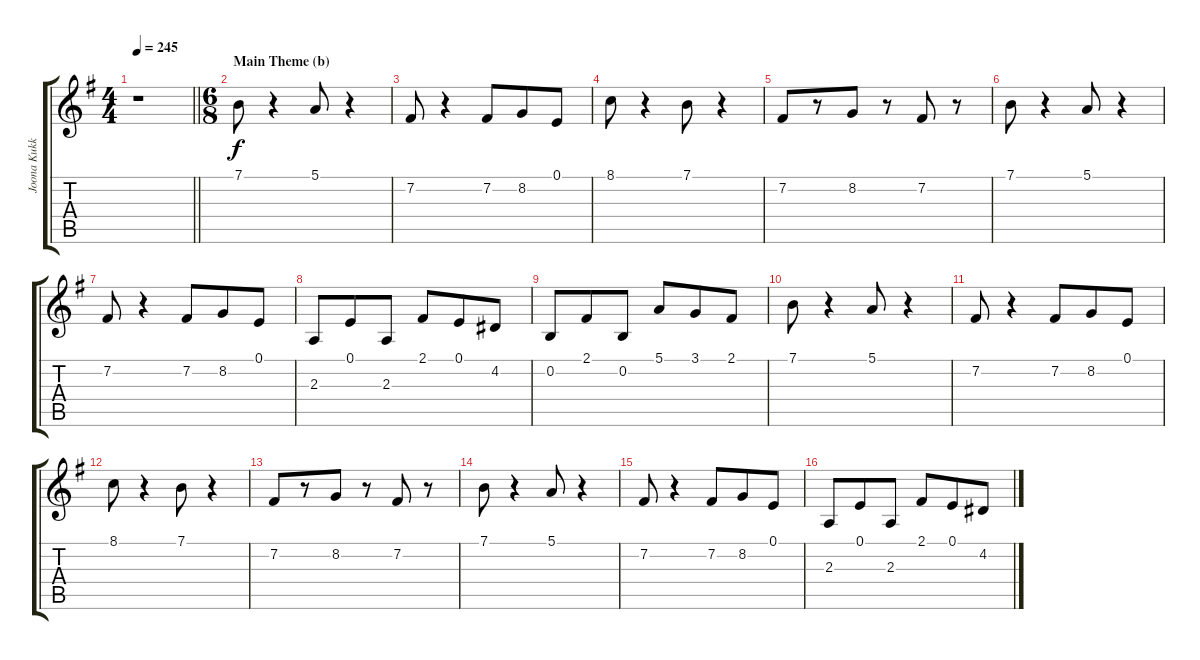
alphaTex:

\track ("Joona Kukkola (keyboard)" "Joona Kukk") {instrument lead1square}
\staff {score tabs}
\tuning (E4 B3 G3 D3 A2 E2) {hide}
\ts (4 4)
\tempo 245
\clef g2
\barLineRight lightlight
\ks eminor
r.1{dy f} |
\ts (6 8)
\section ("" "Main Theme (b)")
7.1.8 r.4 5.1.8 r.4 |
7.2.8 r.4 7.2.8 8.2.8 0.1.8 |
8.1.8 r.4 7.1.8 r.4 |
7.2.8 r.8 8.2.8 r.8 7.2.8 r.8 |
7.1.8 r.4 5.1.8 r.4 |
7.2.8 r.4 7.2.8 8.2.8 0.1.8 |
2.3.8 0.1.8 2.3.8 2.1.8 0.1.8 4.2.8 |
0.2.8 2.1.8 0.2.8 5.1.8 3.1.8 2.1.8 |
7.1.8 r.4 5.1.8 r.4 |
7.2.8 r.4 7.2.8 8.2.8 0.1.8 |
8.1.8 r.4 7.1.8 r.4 |
7.2.8 r.8 8.2.8 r.8 7.2.8 r.8 |
7.1.8 r.4 5.1.8 r.4 |
7.2.8 r.4 7.2.8 8.2.8 0.1.8 |
2.3.8 0.1.8 2.3.8 2.1.8 0.1.8 4.2.8
